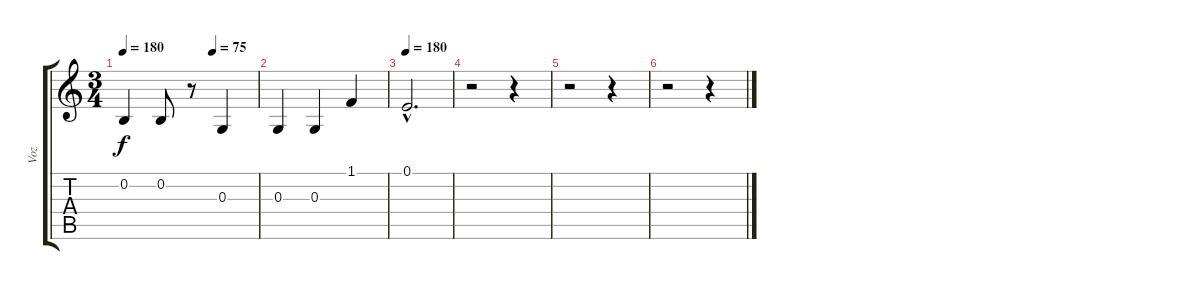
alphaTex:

\track ("Voz" "Voz") {instrument piccolo}
\staff {score tabs}
\tuning (E4 B3 G3 D3 A2 E2) {hide}
\ts (3 4)
\tempo 180
\tempo (75 0.6666666666666666)
\clef g2
\ks c
0.2.4{dy f} 0.2.8 r.8 0.3.4 |
0.3.4 0.3.4 1.1.4 |
\tempo 180
0.1{hac}.2{d} |
r.2 r.4 |
r.2 r.4 |
r.2 r.4
